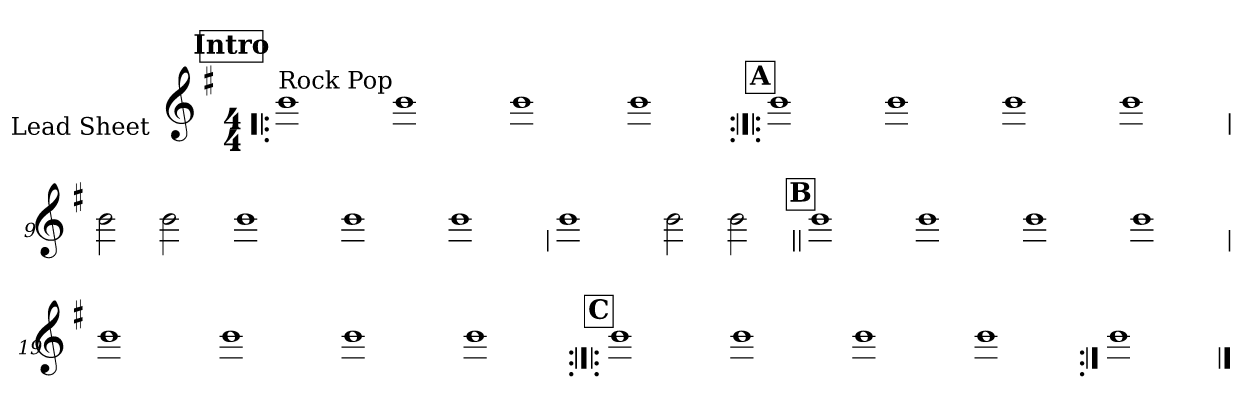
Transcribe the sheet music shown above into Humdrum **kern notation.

**kern
*part1
*staff1
*I"Lead Sheet
*stria0
*clefG2
*k[f#]
*e:
*M4/4
*MM130
!!LO:REH:place=s1:a:t=Intro
=1!|:
!LO:TX:a:t=Rock Pop
1b
=2-
1b
=3-
1b
=4-
1b
!!LO:LB:g=z
!!LO:REH:place=s1:a:t=A
=5:|!|:
1b
=6-
1b
=7-
1b
=8-
1b
!!LO:LB:g=z
=9
2b
2b
=10-
1b
=11-
1b
=12-
1b
!!LO:LB:g=z
=13
1b
=14-
2b
2b
!!LO:LB:g=z
!!LO:REH:place=s1:a:t=B
=15||
1b
=16-
1b
=17-
1b
=18-
1b
!!LO:LB:g=z
=19
1b
=20-
1b
=21-
1b
=22-
1b
!!LO:LB:g=z
!!LO:REH:place=s1:a:t=C
=23:|!|:
1b
=24-
1b
=25-
1b
=26-
1b
!!LO:LB:g=z
=27:|!
1b
==
*-
